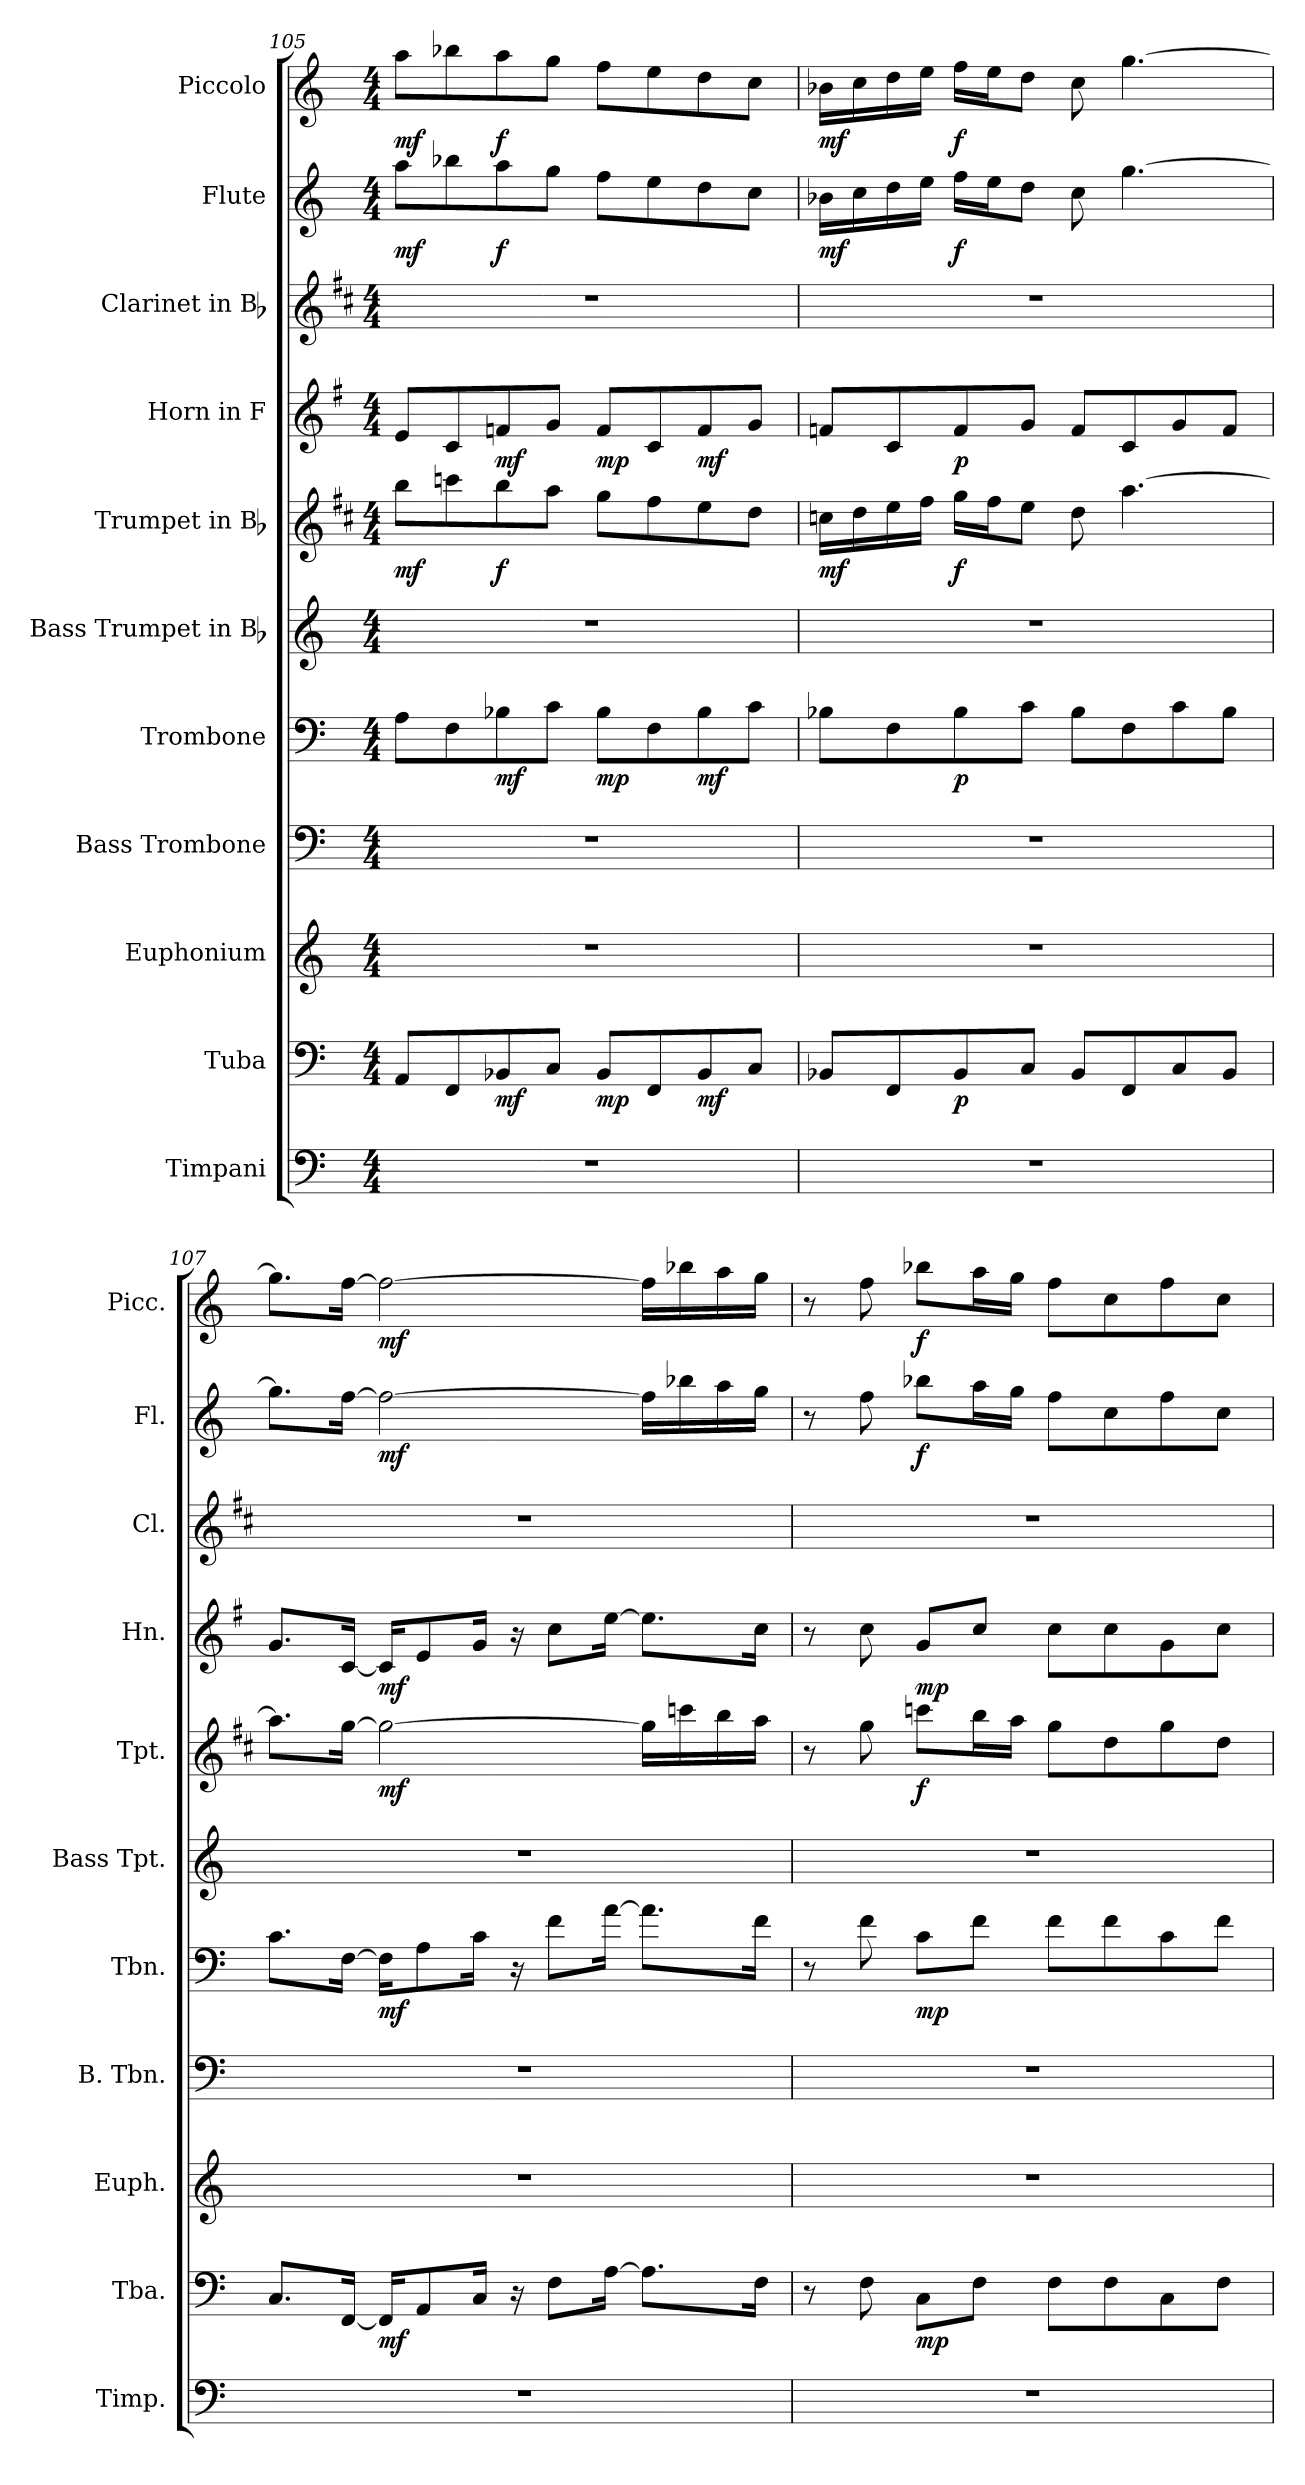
**kern	**kern	**dynam	**kern	**kern	**kern	**dynam	**kern	**kern	**dynam	**kern	**dynam	**kern	**kern	**dynam	**kern	**dynam
*part11	*part10	*part10	*part9	*part8	*part7	*part7	*part6	*part5	*part5	*part4	*part4	*part3	*part2	*part2	*part1	*part1
*staff11	*staff10	*staff10	*staff9	*staff8	*staff7	*staff7	*staff6	*staff5	*staff5	*staff4	*staff4	*staff3	*staff2	*staff2	*staff1	*staff1
*I"Timpani	*I"Tuba	*	*I"Euphonium	*I"Bass Trombone	*I"Trombone	*	*I"Bass Trumpet in Bb	*I"Trumpet in Bb	*	*I"Horn in F	*	*I"Clarinet in Bb	*I"Flute	*	*I"Piccolo	*
*I'Timp.	*I'Tba.	*	*I'Euph.	*I'B. Tbn.	*I'Tbn.	*	*I'Bass Tpt.	*I'Tpt.	*	*I'Hn.	*	*I'Cl.	*I'Fl.	*	*I'Picc.	*
*clefF4	*clefF4	*	*clefG2	*clefF4	*clefF4	*	*clefG2	*clefG2	*	*clefG2	*	*clefG2	*clefG2	*	*clefG2	*
*	*	*	*ITrd8c14	*	*	*	*ITrd8c14	*ITrd1c2	*	*ITrd4c7	*	*ITrd1c2	*	*	*ITrd-7c-12	*
*k[]	*k[]	*	*k[]	*k[]	*k[]	*	*k[]	*k[]	*	*k[]	*	*k[]	*k[]	*	*k[]	*
*C:	*C:	*	*C:	*C:	*C:	*	*C:	*C:	*	*C:	*	*C:	*C:	*	*C:	*
*M4/4	*M4/4	*	*M4/4	*M4/4	*M4/4	*	*M4/4	*M4/4	*	*M4/4	*	*M4/4	*M4/4	*	*M4/4	*
=105	=105	=105	=105	=105	=105	=105	=105	=105	=105	=105	=105	=105	=105	=105	=105	=105
1r	8AAi/L	.	1r	1r	8Ai\L	.	1r	8aai\L	mf	8Ai/L	.	1r	8aai\L	mf	8aaai\L	mf
.	8FFi/	.	.	.	8Fi\	.	.	8bb-Xi\	.	8Fi/	.	.	8bb-Xi\	.	8bbb-Xi\	.
.	8BB-Xi/	mf	.	.	8B-Xi\	mf	.	8aai\	f	8B-Xi/	mf	.	8aai\	f	8aaai\	f
.	8Ci/J	.	.	.	8ci\J	.	.	8ggi\J	.	8ci/J	.	.	8ggi\J	.	8gggi\J	.
.	8BB-i/L	mp	.	.	8B-i\L	mp	.	8ffi\L	.	8B-i/L	mp	.	8ffi\L	.	8fffi\L	.
.	8FFi/	.	.	.	8Fi\	.	.	8eei\	.	8Fi/	.	.	8eei\	.	8eeei\	.
.	8BB-i/	mf	.	.	8B-i\	mf	.	8ddi\	.	8B-i/	mf	.	8ddi\	.	8dddi\	.
.	8Ci/J	.	.	.	8ci\J	.	.	8cci\J	.	8ci/J	.	.	8cci\J	.	8ccci\J	.
=106	=106	=106	=106	=106	=106	=106	=106	=106	=106	=106	=106	=106	=106	=106	=106	=106
1r	8BB-Xi/L	.	1r	1r	8B-Xi\L	.	1r	16b-Xi\LL	mf	8B-Xi/L	.	1r	16b-Xi\LL	mf	16bb-Xi\LL	mf
.	.	.	.	.	.	.	.	16cci\	.	.	.	.	16cci\	.	16ccci\	.
.	8FFi/	.	.	.	8Fi\	.	.	16ddi\	.	8Fi/	.	.	16ddi\	.	16dddi\	.
.	.	.	.	.	.	.	.	16eei\JJ	.	.	.	.	16eei\JJ	.	16eeei\JJ	.
.	8BB-i/	p	.	.	8B-i\	p	.	16ffi\LL	f	8B-i/	p	.	16ffi\LL	f	16fffi\LL	f
.	.	.	.	.	.	.	.	16eei\J	.	.	.	.	16eei\J	.	16eeei\J	.
.	8Ci/J	.	.	.	8ci\J	.	.	8ddi\J	.	8ci/J	.	.	8ddi\J	.	8dddi\J	.
.	8BB-i/L	.	.	.	8B-i\L	.	.	8cci\	.	8B-i/L	.	.	8cci\	.	8ccci\	.
.	8FFi/	.	.	.	8Fi\	.	.	[4.ggi\	.	8Fi/	.	.	[4.ggi\	.	[4.gggi\	.
.	8Ci/	.	.	.	8ci\	.	.	.	.	8ci/	.	.	.	.	.	.
.	8BB-i/J	.	.	.	8B-i\J	.	.	.	.	8B-i/J	.	.	.	.	.	.
=107	=107	=107	=107	=107	=107	=107	=107	=107	=107	=107	=107	=107	=107	=107	=107	=107
1r	8.Ci/L	.	1r	1r	8.ci\L	.	1r	8.ggi\L]	.	8.ci/L	.	1r	8.ggi\L]	.	8.gggi\L]	.
.	[16FFi/Jk	.	.	.	[16Fi\Jk	.	.	[16ffi\Jk	.	[16Fi/Jk	.	.	[16ffi\Jk	.	[16fffi\Jk	.
.	16FFi/KL]	mf	.	.	16Fi\KL]	mf	.	2ffi\_	mf	16Fi/KL]	mf	.	2ffi\_	mf	2fffi\_	mf
.	8AAi/	.	.	.	8Ai\	.	.	.	.	8Ai/	.	.	.	.	.	.
.	16Ci/Jk	.	.	.	16ci\Jk	.	.	.	.	16ci/Jk	.	.	.	.	.	.
.	16r	.	.	.	16r	.	.	.	.	16r	.	.	.	.	.	.
.	8Fi\L	.	.	.	8fi\L	.	.	.	.	8fi\L	.	.	.	.	.	.
.	[16Ai\Jk	.	.	.	[16ai\Jk	.	.	.	.	[16ai\Jk	.	.	.	.	.	.
.	8.Ai\L]	.	.	.	8.ai\L]	.	.	16ffi\LL]	.	8.ai\L]	.	.	16ffi\LL]	.	16fffi\LL]	.
.	.	.	.	.	.	.	.	16bb-Xi\	.	.	.	.	16bb-Xi\	.	16bbb-Xi\	.
.	.	.	.	.	.	.	.	16aai\	.	.	.	.	16aai\	.	16aaai\	.
.	16Fi\Jk	.	.	.	16fi\Jk	.	.	16ggi\JJ	.	16fi\Jk	.	.	16ggi\JJ	.	16gggi\JJ	.
=108	=108	=108	=108	=108	=108	=108	=108	=108	=108	=108	=108	=108	=108	=108	=108	=108
1r	8r	.	1r	1r	8r	.	1r	8r	.	8r	.	1r	8r	.	8r	.
.	8Fi\	.	.	.	8fi\	.	.	8ffi\	.	8fi\	.	.	8ffi\	.	8fffi\	.
.	8Ci\L	mp	.	.	8ci\L	mp	.	8bb-Xi\L	f	8ci/L	mp	.	8bb-Xi\L	f	8bbb-Xi\L	f
.	8Fi\J	.	.	.	8fi\J	.	.	16aai\L	.	8fi/J	.	.	16aai\L	.	16aaai\L	.
.	.	.	.	.	.	.	.	16ggi\JJ	.	.	.	.	16ggi\JJ	.	16gggi\JJ	.
.	8Fi\L	.	.	.	8fi\L	.	.	8ffi\L	.	8fi\L	.	.	8ffi\L	.	8fffi\L	.
.	8Fi\	.	.	.	8fi\	.	.	8cci\	.	8fi\	.	.	8cci\	.	8ccci\	.
.	8Ci\	.	.	.	8ci\	.	.	8ffi\	.	8ci\	.	.	8ffi\	.	8fffi\	.
.	8Fi\J	.	.	.	8fi\J	.	.	8cci\J	.	8fi\J	.	.	8cci\J	.	8ccci\J	.
=	=	=	=	=	=	=	=	=	=	=	=	=	=	=	=	=
*-	*-	*-	*-	*-	*-	*-	*-	*-	*-	*-	*-	*-	*-	*-	*-	*-
